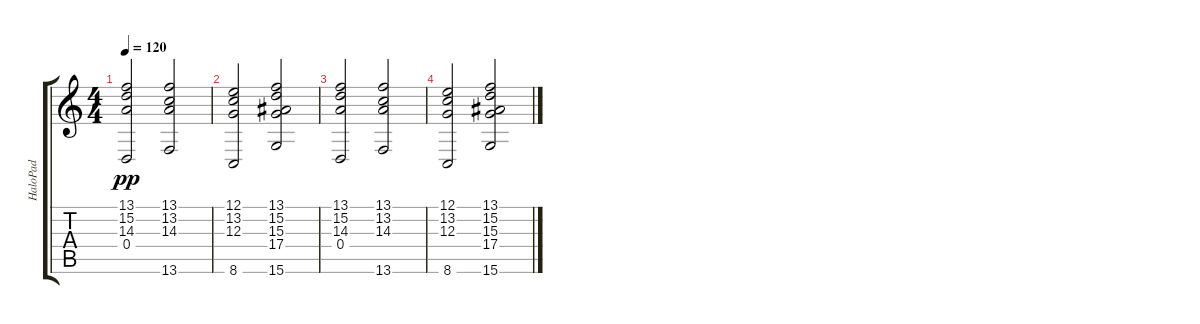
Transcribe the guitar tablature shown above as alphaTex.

\track ("HaloPad" "HaloPad") {instrument pad7halo}
\staff {score tabs}
\tuning (E4 B3 G3 D3 A2 E2) {hide}
\ts (4 4)
\tempo 120
\clef g2
\ks c
(13.1 15.2 14.3 0.4).2{dy pp volume 0} (13.1 13.2 14.3 13.6).2{volume 0} |
(12.1 13.2 12.3 8.6).2 (13.1 15.2 15.3 17.4 15.6).2 |
(13.1 15.2 14.3 0.4).2 (13.1 13.2 14.3 13.6).2 |
(12.1 13.2 12.3 8.6).2 (13.1 15.2 15.3 17.4 15.6).2
